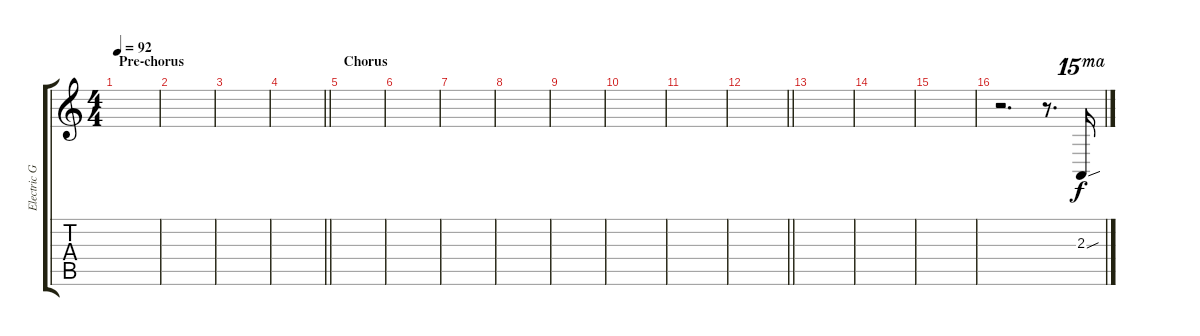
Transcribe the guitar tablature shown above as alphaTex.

\track ("Electric Guitar" "Electric G") {instrument electricguitarclean}
\staff {score tabs}
\tuning (E4 B3 G3 D3 A2 E2) {hide}
\ts (4 4)
\section ("" "Pre-chorus")
\tempo 92
\clef g2
\ks c
|
|
|
\barLineRight lightlight
|
\section ("" "Chorus")
|
|
|
|
|
|
|
\barLineRight lightlight
|
\section ("" "")
|
|
|
r.2{d} r.8{d} 2.3{sou}.16{ot 15ma}
